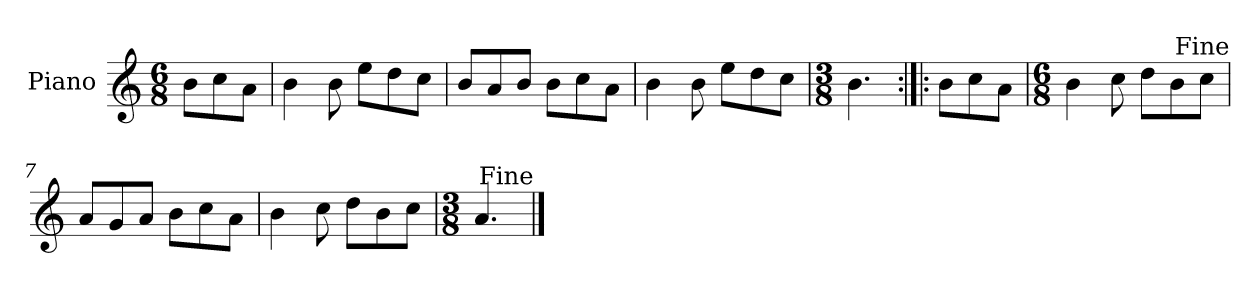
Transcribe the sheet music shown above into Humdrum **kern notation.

**kern
*part1
*staff1
*I"Piano
*I'Pno.
*clefG2
*k[]
*M6/8
=
8b\L
8cc\
8a\J
=1
4b\
8b\
8ee\L
8dd\
8cc\J
=2
8b/L
8a/
8b/J
8b\L
8cc\
8a\J
=3
4b\
8b\
8ee\L
8dd\
8cc\J
=4
*M3/8
4.b\
=5:|!|:
8b\L
8cc\
8a\J
=6
*M6/8
4b\
8cc\
8dd\L
8b\
8cc\J
!LO:TX:a:rj:t=Fine
=7
8a/L
8g/
8a/J
8b\L
8cc\
8a\J
!!LO:LB:g=z
=8
4b\
8cc\
8dd\L
8b\
8cc\J
=9
*M3/8
4.a/
!LO:TX:a:rj:t=Fine
==
*-
